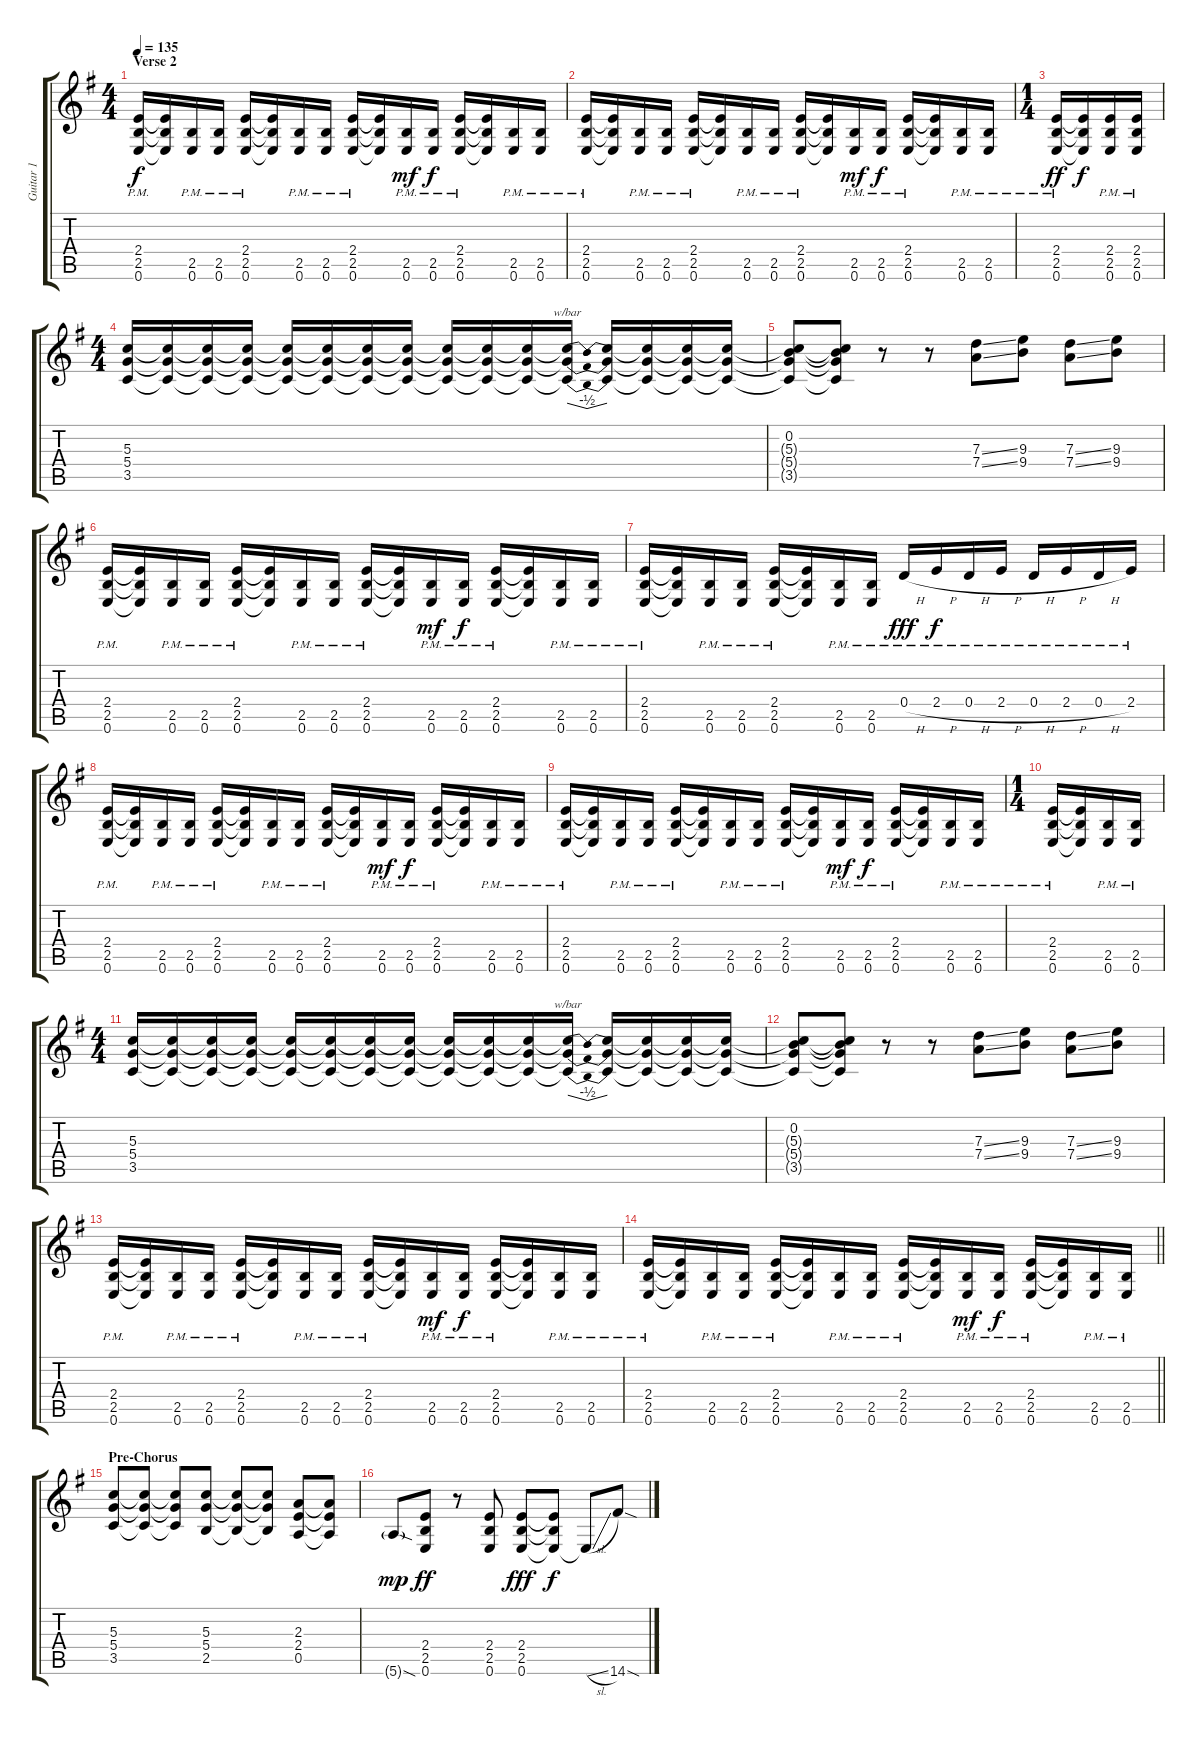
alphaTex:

\track ("Guitar 1" "Guitar 1") {instrument distortionguitar}
\staff {score tabs}
\tuning (E4 B3 G3 D3 A2 E2) {hide}
\ts (4 4)
\section ("" "Verse 2")
\tempo 135
\clef g2
\ks g
(2.4{pm} 2.5{pm} 0.6{pm}).16{dy f} (2.4{t} 2.5{t} 0.6{t}).16 (2.5{pm} 0.6{pm}).16 (2.5{pm} 0.6{pm}).16 (2.4{pm} 2.5{pm} 0.6{pm}).16 (2.4{t} 2.5{t} 0.6{t}).16 (2.5{pm} 0.6{pm}).16 (2.5{pm} 0.6{pm}).16 (2.4{pm} 2.5{pm} 0.6{pm}).16 (2.4{t} 2.5{t} 0.6{t}).16 (2.5{pm} 0.6{pm}).16{dy mf} (2.5{pm} 0.6{pm}).16{dy f} (2.4{pm} 2.5{pm} 0.6{pm}).16 (2.4{t} 2.5{t} 0.6{t}).16 (2.5{pm} 0.6{pm}).16 (2.5{pm} 0.6{pm}).16 |
(2.4{pm} 2.5{pm} 0.6{pm}).16 (2.4{t} 2.5{t} 0.6{t}).16 (2.5{pm} 0.6{pm}).16 (2.5{pm} 0.6{pm}).16 (2.4{pm} 2.5{pm} 0.6{pm}).16 (2.4{t} 2.5{t} 0.6{t}).16 (2.5{pm} 0.6{pm}).16 (2.5{pm} 0.6{pm}).16 (2.4{pm} 2.5{pm} 0.6{pm}).16 (2.4{t} 2.5{t} 0.6{t}).16 (2.5{pm} 0.6{pm}).16{dy mf} (2.5{pm} 0.6{pm}).16{dy f} (2.4{pm} 2.5{pm} 0.6{pm}).16 (2.4{t} 2.5{t} 0.6{t}).16 (2.5{pm} 0.6{pm}).16 (2.5{pm} 0.6{pm}).16 |
\ts (1 4)
(2.4{pm} 2.5{pm} 0.6{pm}).16{dy ff} (2.4{t} 2.5{t} 0.6{t}).16{dy f} (2.4{pm} 2.5{pm} 0.6{pm}).16 (2.4{pm} 2.5{pm} 0.6{pm}).16 |
\ts (4 4)
(5.3 5.4 3.5).16 (5.3{t} 5.4{t} 3.5{t}).16 (5.3{t} 5.4{t} 3.5{t}).16 (5.3{t} 5.4{t} 3.5{t}).16 (5.3{t} 5.4{t} 3.5{t}).16 (5.3{t} 5.4{t} 3.5{t}).16 (5.3{t} 5.4{t} 3.5{t}).16 (5.3{t} 5.4{t} 3.5{t}).16 (5.3{t} 5.4{t} 3.5{t}).16 (5.3{t} 5.4{t} 3.5{t}).16 (5.3{t} 5.4{t} 3.5{t}).16 (5.3{t} 5.4{t} 3.5{t}).16{tbe (dip default 0 0 30 -2 60 0)} (5.3{t} 5.4{t} 3.5{t}).16 (5.3{t} 5.4{t} 3.5{t}).16 (5.3{t} 5.4{t} 3.5{t}).16 (5.3{t} 5.4{t} 3.5{t}).16 |
(0.2 5.3{t} 5.4{t} 3.5{t}).8 (0.2{t} 5.3{t} 5.4{t} 3.5{t}).8 r.8 r.8 (7.3{ss} 7.4{ss}).8 (9.3 9.4).8 (7.3{ss} 7.4{ss}).8 (9.3 9.4).8 |
(2.4{pm} 2.5{pm} 0.6{pm}).16 (2.4{t} 2.5{t} 0.6{t}).16 (2.5{pm} 0.6{pm}).16 (2.5{pm} 0.6{pm}).16 (2.4{pm} 2.5{pm} 0.6{pm}).16 (2.4{t} 2.5{t} 0.6{t}).16 (2.5{pm} 0.6{pm}).16 (2.5{pm} 0.6{pm}).16 (2.4{pm} 2.5{pm} 0.6{pm}).16 (2.4{t} 2.5{t} 0.6{t}).16 (2.5{pm} 0.6{pm}).16{dy mf} (2.5{pm} 0.6{pm}).16{dy f} (2.4{pm} 2.5{pm} 0.6{pm}).16 (2.4{t} 2.5{t} 0.6{t}).16 (2.5{pm} 0.6{pm}).16 (2.5{pm} 0.6{pm}).16 |
(2.4{pm} 2.5{pm} 0.6{pm}).16 (2.4{t} 2.5{t} 0.6{t}).16 (2.5{pm} 0.6{pm}).16 (2.5{pm} 0.6{pm}).16 (2.4{pm} 2.5{pm} 0.6{pm}).16 (2.4{t} 2.5{t} 0.6{t}).16 (2.5{pm} 0.6{pm}).16 (2.5{pm} 0.6{pm}).16 0.4{h pm}.16{dy fff} 2.4{h pm}.16{dy f} 0.4{h pm}.16 2.4{h pm}.16 0.4{h pm}.16 2.4{h pm}.16 0.4{h pm}.16 2.4{pm}.16 |
(2.4{pm} 2.5{pm} 0.6{pm}).16 (2.4{t} 2.5{t} 0.6{t}).16 (2.5{pm} 0.6{pm}).16 (2.5{pm} 0.6{pm}).16 (2.4{pm} 2.5{pm} 0.6{pm}).16 (2.4{t} 2.5{t} 0.6{t}).16 (2.5{pm} 0.6{pm}).16 (2.5{pm} 0.6{pm}).16 (2.4{pm} 2.5{pm} 0.6{pm}).16 (2.4{t} 2.5{t} 0.6{t}).16 (2.5{pm} 0.6{pm}).16{dy mf} (2.5{pm} 0.6{pm}).16{dy f} (2.4{pm} 2.5{pm} 0.6{pm}).16 (2.4{t} 2.5{t} 0.6{t}).16 (2.5{pm} 0.6{pm}).16 (2.5{pm} 0.6{pm}).16 |
(2.4{pm} 2.5{pm} 0.6{pm}).16 (2.4{t} 2.5{t} 0.6{t}).16 (2.5{pm} 0.6{pm}).16 (2.5{pm} 0.6{pm}).16 (2.4{pm} 2.5{pm} 0.6{pm}).16 (2.4{t} 2.5{t} 0.6{t}).16 (2.5{pm} 0.6{pm}).16 (2.5{pm} 0.6{pm}).16 (2.4{pm} 2.5{pm} 0.6{pm}).16 (2.4{t} 2.5{t} 0.6{t}).16 (2.5{pm} 0.6{pm}).16{dy mf} (2.5{pm} 0.6{pm}).16{dy f} (2.4{pm} 2.5{pm} 0.6{pm}).16 (2.4{t} 2.5{t} 0.6{t}).16 (2.5{pm} 0.6{pm}).16 (2.5{pm} 0.6{pm}).16 |
\ts (1 4)
(2.4{pm} 2.5{pm} 0.6{pm}).16 (2.4{t} 2.5{t} 0.6{t}).16 (2.5{pm} 0.6{pm}).16 (2.5{pm} 0.6{pm}).16 |
\ts (4 4)
(5.3 5.4 3.5).16 (5.3{t} 5.4{t} 3.5{t}).16 (5.3{t} 5.4{t} 3.5{t}).16 (5.3{t} 5.4{t} 3.5{t}).16 (5.3{t} 5.4{t} 3.5{t}).16 (5.3{t} 5.4{t} 3.5{t}).16 (5.3{t} 5.4{t} 3.5{t}).16 (5.3{t} 5.4{t} 3.5{t}).16 (5.3{t} 5.4{t} 3.5{t}).16 (5.3{t} 5.4{t} 3.5{t}).16 (5.3{t} 5.4{t} 3.5{t}).16 (5.3{t} 5.4{t} 3.5{t}).16{tbe (dip default 0 0 30 -2 60 0)} (5.3{t} 5.4{t} 3.5{t}).16 (5.3{t} 5.4{t} 3.5{t}).16 (5.3{t} 5.4{t} 3.5{t}).16 (5.3{t} 5.4{t} 3.5{t}).16 |
(0.2 5.3{t} 5.4{t} 3.5{t}).8 (0.2{t} 5.3{t} 5.4{t} 3.5{t}).8 r.8 r.8 (7.3{ss} 7.4{ss}).8 (9.3 9.4).8 (7.3{ss} 7.4{ss}).8 (9.3 9.4).8 |
(2.4{pm} 2.5{pm} 0.6{pm}).16 (2.4{t} 2.5{t} 0.6{t}).16 (2.5{pm} 0.6{pm}).16 (2.5{pm} 0.6{pm}).16 (2.4{pm} 2.5{pm} 0.6{pm}).16 (2.4{t} 2.5{t} 0.6{t}).16 (2.5{pm} 0.6{pm}).16 (2.5{pm} 0.6{pm}).16 (2.4{pm} 2.5{pm} 0.6{pm}).16 (2.4{t} 2.5{t} 0.6{t}).16 (2.5{pm} 0.6{pm}).16{dy mf} (2.5{pm} 0.6{pm}).16{dy f} (2.4{pm} 2.5{pm} 0.6{pm}).16 (2.4{t} 2.5{t} 0.6{t}).16 (2.5{pm} 0.6{pm}).16 (2.5{pm} 0.6{pm}).16 |
\barLineRight lightlight
(2.4{pm} 2.5{pm} 0.6{pm}).16 (2.4{t} 2.5{t} 0.6{t}).16 (2.5{pm} 0.6{pm}).16 (2.5{pm} 0.6{pm}).16 (2.4{pm} 2.5{pm} 0.6{pm}).16 (2.4{t} 2.5{t} 0.6{t}).16 (2.5{pm} 0.6{pm}).16 (2.5{pm} 0.6{pm}).16 (2.4{pm} 2.5{pm} 0.6{pm}).16 (2.4{t} 2.5{t} 0.6{t}).16 (2.5{pm} 0.6{pm}).16{dy mf} (2.5{pm} 0.6{pm}).16{dy f} (2.4{pm} 2.5{pm} 0.6{pm}).16 (2.4{t} 2.5{t} 0.6{t}).16 (2.5{pm} 0.6{pm}).16 (2.5{pm} 0.6{pm}).16 |
\section ("" "Pre-Chorus")
(5.3 5.4 3.5).8 (5.3{t} 5.4{t} 3.5{t}).8 (5.3{t} 5.4{t} 3.5{t}).8 (5.3 5.4 2.5).8 (5.3{t} 5.4{t} 2.5{t}).8 (5.3{t} 5.4{t} 2.5{t}).8 (2.3 2.4 0.5).8 (2.3{t} 2.4{t} 0.5{t}).8 |
5.6{sod g}.8{dy mp} (2.4 2.5 0.6).8{dy ff} r.8 (2.4 2.5 0.6).8 (2.4 2.5 0.6).8{dy fff} (2.4{t} 2.5{t} 0.6{t}).8{dy f} 0.6{sl t}.8 14.6{sod}.8
